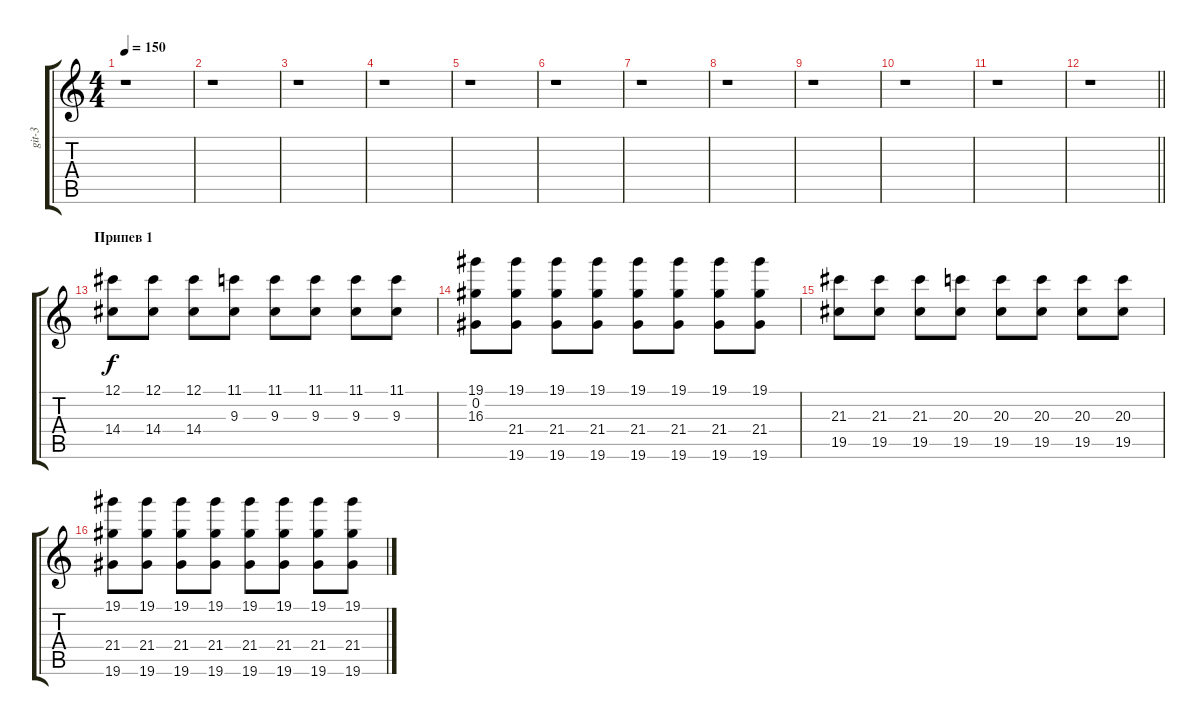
\track ("git-3" "git-3") {instrument electricguitarjazz}
\staff {score tabs}
\tuning (Db4 Ab3 E3 B2 Gb2 Db2) {hide}
\ts (4 4)
\tempo 150
\clef g2
\ks c
r.1{dy f} |
r.1 |
r.1 |
r.1 |
r.1 |
r.1 |
r.1 |
r.1 |
r.1 |
r.1 |
r.1 |
\barLineRight lightlight
r.1 |
\section ("" "Припев 1")
(12.1 14.4).8 (12.1 14.4).8 (12.1 14.4).8 (11.1 9.3).8 (11.1 9.3).8 (11.1 9.3).8 (11.1 9.3).8 (11.1 9.3).8 |
(19.1 0.2 16.3).8 (19.1 21.4 19.6).8 (19.1 21.4 19.6).8 (19.1 21.4 19.6).8 (19.1 21.4 19.6).8 (19.1 21.4 19.6).8 (19.1 21.4 19.6).8 (19.1 21.4 19.6).8 |
(21.3 19.5).8 (21.3 19.5).8 (21.3 19.5).8 (20.3 19.5).8 (20.3 19.5).8 (20.3 19.5).8 (20.3 19.5).8 (20.3 19.5).8 |
(19.1 21.4 19.6).8 (19.1 21.4 19.6).8 (19.1 21.4 19.6).8 (19.1 21.4 19.6).8 (19.1 21.4 19.6).8 (19.1 21.4 19.6).8 (19.1 21.4 19.6).8 (19.1 21.4 19.6).8
